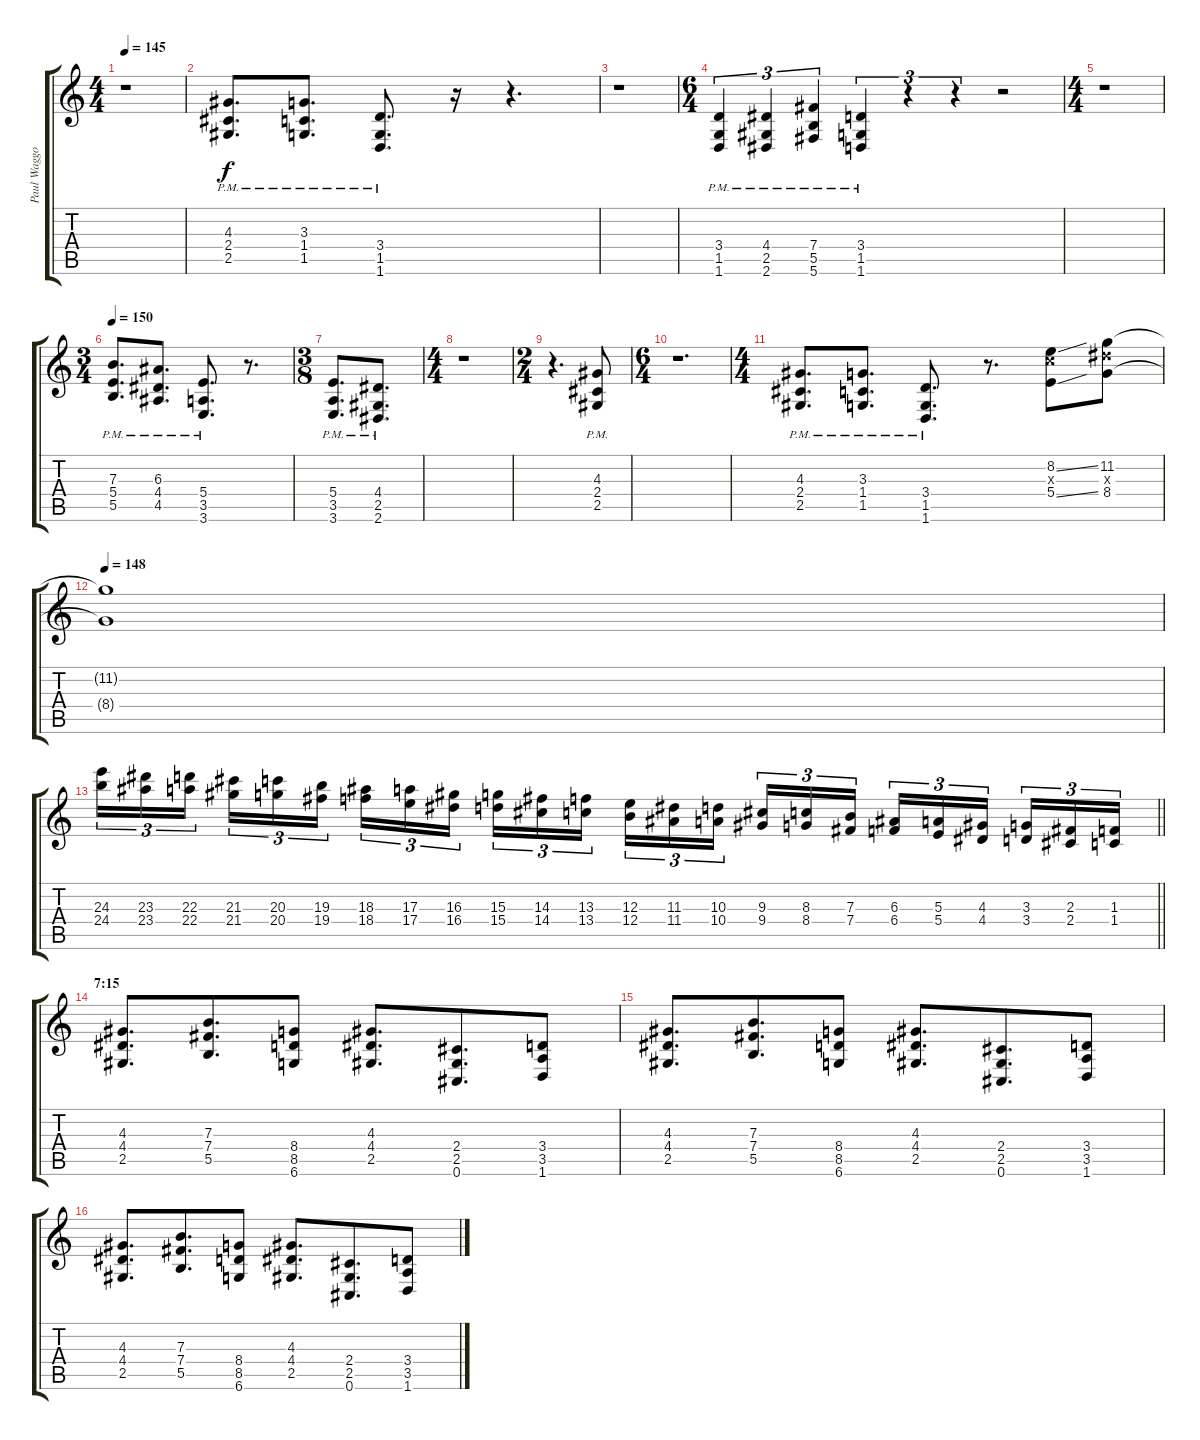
\track ("Paul Waggoner" "Paul Waggo") {instrument distortionguitar}
\staff {score tabs}
\tuning (Db4 Ab3 E3 B2 Gb2 Db2) {hide}
\ts (4 4)
\tempo 145
\clef g2
\ks c
r.1{dy f} |
(4.3{pm} 2.4{pm} 2.5{pm}).8{d} (3.3{pm} 1.4{pm} 1.5{pm}).8{d} (3.4{pm} 1.5{pm} 1.6{pm}).8{d} r.16 r.4{d} |
r.1 |
\ts (6 4)
(3.4{pm} 1.5{pm} 1.6{pm}).4{tu (3 2)} (4.4{pm} 2.5{pm} 2.6{pm}).4{tu (3 2)} (7.4{pm} 5.5{pm} 5.6{pm}).4{tu (3 2)} (3.4{pm} 1.5{pm} 1.6{pm}).4{tu (3 2)} r.4{tu (3 2)} r.4{tu (3 2)} r.2 |
\ts (4 4)
r.1 |
\ts (3 4)
\tempo 150
(7.3{pm} 5.4{pm} 5.5{pm}).8{d} (6.3{pm} 4.4{pm} 4.5{pm}).8{d} (5.4{pm} 3.5{pm} 3.6{pm}).8{d} r.8{d} |
\ts (3 8)
(5.4{pm} 3.5{pm} 3.6{pm}).8{d} (4.4{pm} 2.5{pm} 2.6{pm}).8{d} |
\ts (4 4)
r.1 |
\ts (2 4)
r.4{d} (4.3{pm} 2.4{pm} 2.5{pm}).8 |
\ts (6 4)
r.1{d} |
\ts (4 4)
(4.3{pm} 2.4{pm} 2.5{pm}).8{d} (3.3{pm} 1.4{pm} 1.5{pm}).8{d} (3.4{pm} 1.5{pm} 1.6{pm}).8{d} r.8{d} (8.2{ss} 8.3{x} 5.4{ss}).8 (11.2 11.3{x} 8.4).8 |
\tempo 148
(11.2{t} 8.4{t}).1 |
\barLineRight lightlight
(24.3 24.4).16{tu (3 2) instrument guitarfretnoise} (23.3 23.4).16{tu (3 2)} (22.3 22.4).16{tu (3 2) beam splitsecondary} (21.3 21.4).16{tu (3 2)} (20.3 20.4).16{tu (3 2)} (19.3 19.4).16{tu (3 2)} (18.3 18.4).16{tu (3 2)} (17.3 17.4).16{tu (3 2)} (16.3 16.4).16{tu (3 2) beam splitsecondary} (15.3 15.4).16{tu (3 2)} (14.3 14.4).16{tu (3 2)} (13.3 13.4).16{tu (3 2)} (12.3 12.4).16{tu (3 2)} (11.3 11.4).16{tu (3 2)} (10.3 10.4).16{tu (3 2) beam splitsecondary} (9.3 9.4).16{tu (3 2)} (8.3 8.4).16{tu (3 2)} (7.3 7.4).16{tu (3 2)} (6.3 6.4).16{tu (3 2)} (5.3 5.4).16{tu (3 2)} (4.3 4.4).16{tu (3 2) beam splitsecondary} (3.3 3.4).16{tu (3 2)} (2.3 2.4).16{tu (3 2)} (1.3 1.4).16{tu (3 2)} |
\section ("" "7:15")
(4.3 4.4 2.5).8{d instrument distortionguitar} (7.3 7.4 5.5).8{d beam merge} (8.4 8.5 6.6).8 (4.3 4.4 2.5).8{d} (2.4 2.5 0.6).8{d beam merge} (3.4 3.5 1.6).8 |
(4.3 4.4 2.5).8{d} (7.3 7.4 5.5).8{d beam merge} (8.4 8.5 6.6).8 (4.3 4.4 2.5).8{d} (2.4 2.5 0.6).8{d beam merge} (3.4 3.5 1.6).8 |
(4.3 4.4 2.5).8{d} (7.3 7.4 5.5).8{d beam merge} (8.4 8.5 6.6).8 (4.3 4.4 2.5).8{d} (2.4 2.5 0.6).8{d beam merge} (3.4 3.5 1.6).8
